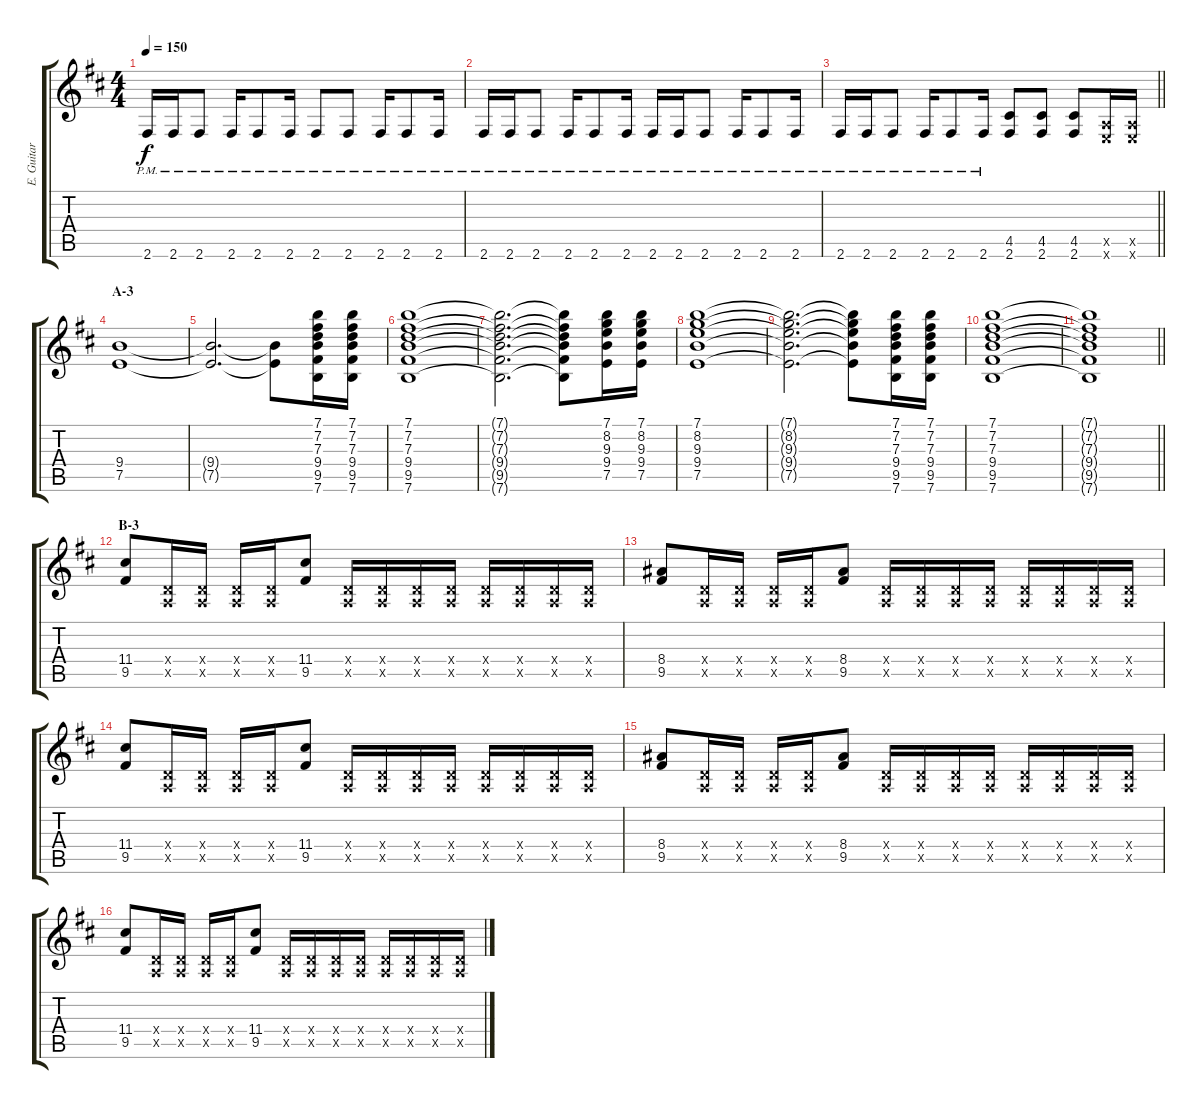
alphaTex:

\track ("E. Guitar I" "E. Guitar ") {instrument overdrivenguitar}
\staff {score tabs}
\tuning (E4 B3 G3 D3 A2 E2) {hide}
\ts (4 4)
\tempo 150
\clef g2
\ks d
2.6{pm}.16{dy f} 2.6{pm}.16 2.6{pm}.8 2.6{pm}.16 2.6{pm}.8 2.6{pm}.16 2.6{pm}.8 2.6{pm}.8 2.6{pm}.16 2.6{pm}.8 2.6{pm}.16 |
2.6{pm}.16 2.6{pm}.16 2.6{pm}.8 2.6{pm}.16 2.6{pm}.8 2.6{pm}.16 2.6{pm}.16 2.6{pm}.16 2.6{pm}.8 2.6{pm}.16 2.6{pm}.8 2.6{pm}.16 |
\barLineRight lightlight
2.6{pm}.16 2.6{pm}.16 2.6{pm}.8 2.6{pm}.16 2.6{pm}.8 2.6{pm}.16 (4.5 2.6).8 (4.5 2.6).8 (4.5 2.6).8 (0.5{x} 0.6{x}).16 (0.5{x} 0.6{x}).16 |
\section ("" "A-3")
(9.4 7.5).1 |
(9.4{t} 7.5{t}).2{d} (9.4{t} 7.5{t}).8 (7.1 7.2 7.3 9.4 9.5 7.6).16 (7.1 7.2 7.3 9.4 9.5 7.6).16 |
(7.1 7.2 7.3 9.4 9.5 7.6).1 |
(7.1{t} 7.2{t} 7.3{t} 9.4{t} 9.5{t} 7.6{t}).2{d} (7.1{t} 7.2{t} 7.3{t} 9.4{t} 9.5{t} 7.6{t}).8 (7.1 8.2 9.3 9.4 7.5).16 (7.1 8.2 9.3 9.4 7.5).16 |
(7.1 8.2 9.3 9.4 7.5).1 |
(7.1{t} 8.2{t} 9.3{t} 9.4{t} 7.5{t}).2{d} (7.1{t} 8.2{t} 9.3{t} 9.4{t} 7.5{t}).8 (7.1 7.2 7.3 9.4 9.5 7.6).16 (7.1 7.2 7.3 9.4 9.5 7.6).16 |
(7.1 7.2 7.3 9.4 9.5 7.6).1 |
\barLineRight lightlight
(7.1{t} 7.2{t} 7.3{t} 9.4{t} 9.5{t} 7.6{t}).1 |
\section ("" "B-3")
(11.4 9.5).8 (0.4{x} 0.5{x}).16 (0.4{x} 0.5{x}).16 (0.4{x} 0.5{x}).16 (0.4{x} 0.5{x}).16 (11.4 9.5).8 (0.4{x} 0.5{x}).16 (0.4{x} 0.5{x}).16 (0.4{x} 0.5{x}).16 (0.4{x} 0.5{x}).16 (0.4{x} 0.5{x}).16 (0.4{x} 0.5{x}).16 (0.4{x} 0.5{x}).16 (0.4{x} 0.5{x}).16 |
(8.4 9.5).8 (0.4{x} 0.5{x}).16 (0.4{x} 0.5{x}).16 (0.4{x} 0.5{x}).16 (0.4{x} 0.5{x}).16 (8.4 9.5).8 (0.4{x} 0.5{x}).16 (0.4{x} 0.5{x}).16 (0.4{x} 0.5{x}).16 (0.4{x} 0.5{x}).16 (0.4{x} 0.5{x}).16 (0.4{x} 0.5{x}).16 (0.4{x} 0.5{x}).16 (0.4{x} 0.5{x}).16 |
(11.4 9.5).8 (0.4{x} 0.5{x}).16 (0.4{x} 0.5{x}).16 (0.4{x} 0.5{x}).16 (0.4{x} 0.5{x}).16 (11.4 9.5).8 (0.4{x} 0.5{x}).16 (0.4{x} 0.5{x}).16 (0.4{x} 0.5{x}).16 (0.4{x} 0.5{x}).16 (0.4{x} 0.5{x}).16 (0.4{x} 0.5{x}).16 (0.4{x} 0.5{x}).16 (0.4{x} 0.5{x}).16 |
(8.4 9.5).8 (0.4{x} 0.5{x}).16 (0.4{x} 0.5{x}).16 (0.4{x} 0.5{x}).16 (0.4{x} 0.5{x}).16 (8.4 9.5).8 (0.4{x} 0.5{x}).16 (0.4{x} 0.5{x}).16 (0.4{x} 0.5{x}).16 (0.4{x} 0.5{x}).16 (0.4{x} 0.5{x}).16 (0.4{x} 0.5{x}).16 (0.4{x} 0.5{x}).16 (0.4{x} 0.5{x}).16 |
(11.4 9.5).8 (0.4{x} 0.5{x}).16 (0.4{x} 0.5{x}).16 (0.4{x} 0.5{x}).16 (0.4{x} 0.5{x}).16 (11.4 9.5).8 (0.4{x} 0.5{x}).16 (0.4{x} 0.5{x}).16 (0.4{x} 0.5{x}).16 (0.4{x} 0.5{x}).16 (0.4{x} 0.5{x}).16 (0.4{x} 0.5{x}).16 (0.4{x} 0.5{x}).16 (0.4{x} 0.5{x}).16
